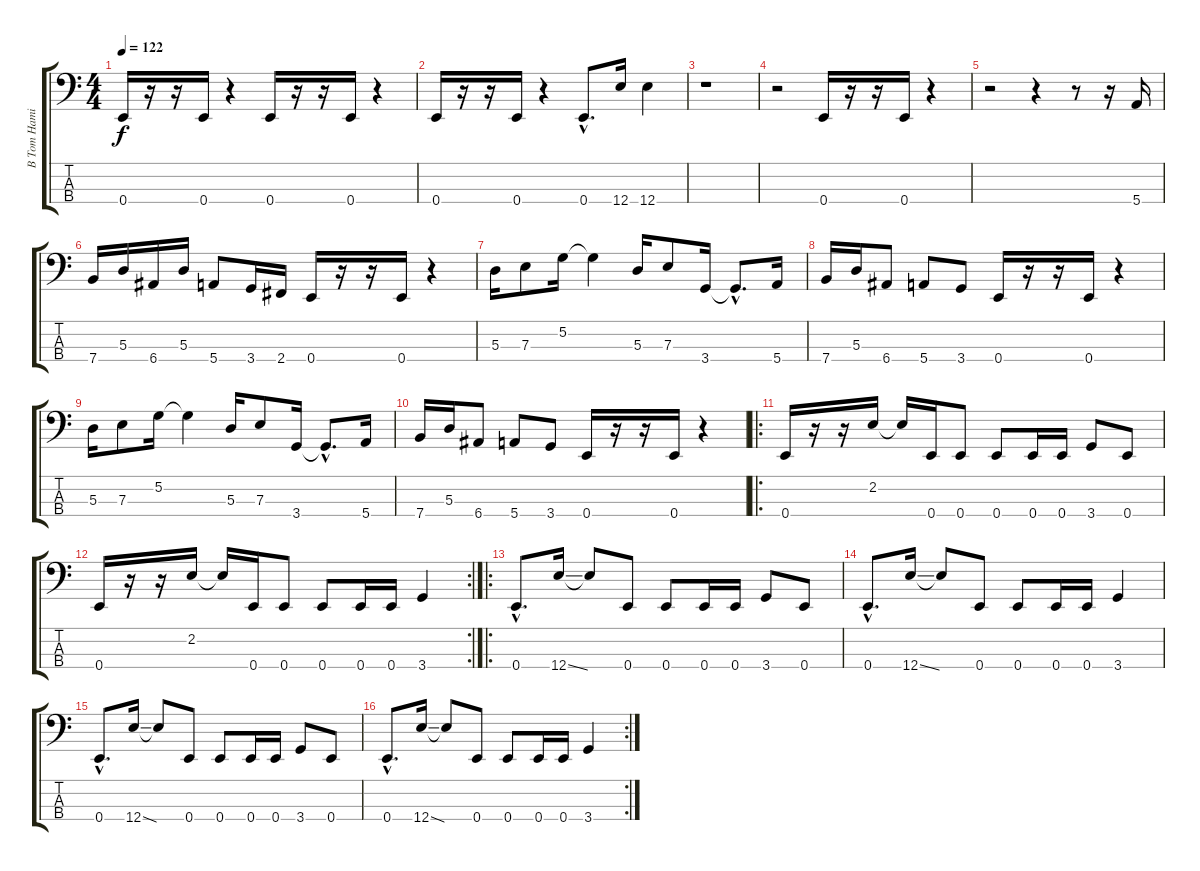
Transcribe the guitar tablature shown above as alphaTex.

\track ("B Tom Hamilton" "B Tom Hami") {instrument electricbasspick}
\staff {score tabs}
\tuning (G2 D2 A1 E1) {hide}
\ts (4 4)
\tempo 122
\clef f4
\ks c
0.4.16{dy f instrument electricbasspick} r.16 r.16 0.4.16 r.4 0.4.16 r.16 r.16 0.4.16 r.4 |
0.4.16 r.16 r.16 0.4.16 r.4 0.4{hac}.8{d} 12.4.16 12.4.4 |
r.1 |
r.2 0.4.16 r.16 r.16 0.4.16 r.4 |
r.2 r.4 r.8 r.16 5.4.16 |
7.4.16 5.3.16 6.4.16 5.3.16 5.4.8 3.4.16 2.4.16 0.4.16 r.16 r.16 0.4.16 r.4 |
5.3.16 7.3.8 5.2.16 5.2{t}.4 5.3.16 7.3.8 3.4.16 3.4{hac t}.8{d} 5.4.16 |
7.4.16 5.3.16 6.4.8 5.4.8 3.4.8 0.4.16 r.16 r.16 0.4.16 r.4 |
5.3.16 7.3.8 5.2.16 5.2{t}.4 5.3.16 7.3.8 3.4.16 3.4{hac t}.8{d} 5.4.16 |
7.4.16 5.3.16 6.4.8 5.4.8 3.4.8 0.4.16 r.16 r.16 0.4.16 r.4 |
\ro
0.4.16 r.16 r.16 2.2.16 2.2{t}.16 0.4.16 0.4.8 0.4.8 0.4.16 0.4.16 3.4.8 0.4.8 |
\rc 2
0.4.16 r.16 r.16 2.2.16 2.2{t}.16 0.4.16 0.4.8 0.4.8 0.4.16 0.4.16 3.4.4 |
\ro
0.4{hac}.8{d} 12.4{ss}.16 12.4{t}.8 0.4.8 0.4.8 0.4.16 0.4.16 3.4.8 0.4.8 |
0.4{hac}.8{d} 12.4{ss}.16 12.4{t}.8 0.4.8 0.4.8 0.4.16 0.4.16 3.4.4 |
0.4{hac}.8{d} 12.4{ss}.16 12.4{t}.8 0.4.8 0.4.8 0.4.16 0.4.16 3.4.8 0.4.8 |
\rc 2
0.4{hac}.8{d} 12.4{ss}.16 12.4{t}.8 0.4.8 0.4.8 0.4.16 0.4.16 3.4.4
